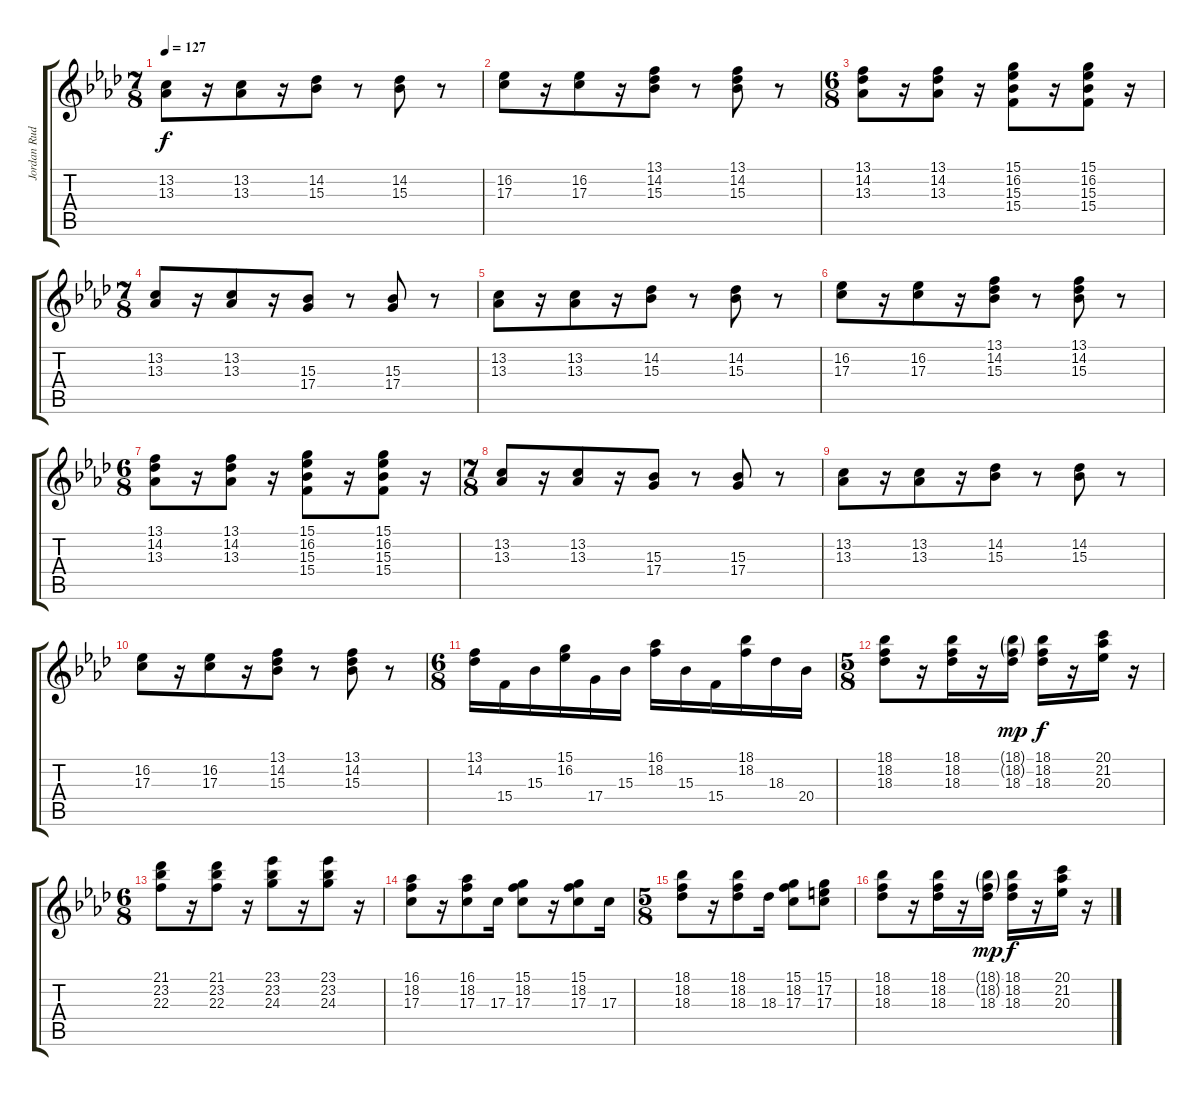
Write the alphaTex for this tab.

\track ("Jordan Rudess - Keys" "Jordan Rud") {instrument lead2sawtooth}
\staff {score tabs}
\tuning (E4 B3 G3 D3 A2 E2) {hide}
\ts (7 8)
\tempo 127
\clef g2
\ks ab
(13.2 13.3).8{dy f} r.16 (13.2 13.3).8 r.16 (14.2 15.3).8 r.8 (14.2 15.3).8 r.8 |
(16.2 17.3).8 r.16 (16.2 17.3).8 r.16 (13.1 14.2 15.3).8 r.8 (13.1 14.2 15.3).8 r.8 |
\ts (6 8)
(13.1 14.2 13.3).8 r.16 (13.1 14.2 13.3).8 r.16 (15.1 16.2 15.3 15.4).8 r.16 (15.1 16.2 15.3 15.4).8 r.16 |
\ts (7 8)
(13.2 13.3).8 r.16 (13.2 13.3).8 r.16 (15.3 17.4).8 r.8 (15.3 17.4).8 r.8 |
(13.2 13.3).8 r.16 (13.2 13.3).8 r.16 (14.2 15.3).8 r.8 (14.2 15.3).8 r.8 |
(16.2 17.3).8 r.16 (16.2 17.3).8 r.16 (13.1 14.2 15.3).8 r.8 (13.1 14.2 15.3).8 r.8 |
\ts (6 8)
(13.1 14.2 13.3).8 r.16 (13.1 14.2 13.3).8 r.16 (15.1 16.2 15.3 15.4).8 r.16 (15.1 16.2 15.3 15.4).8 r.16 |
\ts (7 8)
(13.2 13.3).8 r.16 (13.2 13.3).8 r.16 (15.3 17.4).8 r.8 (15.3 17.4).8 r.8 |
(13.2 13.3).8 r.16 (13.2 13.3).8 r.16 (14.2 15.3).8 r.8 (14.2 15.3).8 r.8 |
(16.2 17.3).8 r.16 (16.2 17.3).8 r.16 (13.1 14.2 15.3).8 r.8 (13.1 14.2 15.3).8 r.8 |
\ts (6 8)
(13.1 14.2).16{instrument rockorgan} 15.4.16 15.3.16 (15.1 16.2).16 17.4.16 15.3.16 (16.1 18.2).16 15.3.16 15.4.16 (18.1 18.2).16 18.3.16 20.4.16 |
\ts (5 8)
(18.1 18.2 18.3).8 r.16 (18.1 18.2 18.3).16 r.16 (18.1{g} 18.2{g} 18.3).16{dy mp} (18.1 18.2 18.3).16{dy f} r.16 (20.1 21.2 20.3).16 r.16 |
\ts (6 8)
(21.1 23.2 22.3).8 r.16 (21.1 23.2 22.3).8 r.16 (23.1 23.2 24.3).8 r.16 (23.1 23.2 24.3).8 r.16 |
(16.1 18.2 17.3).8 r.16 (16.1 18.2 17.3).8 17.3.16 (15.1 18.2 17.3).8 r.16 (15.1 18.2 17.3).8 17.3.16 |
\ts (5 8)
(18.1 18.2 18.3).8 r.16 (18.1 18.2 18.3).8 18.3.16 (15.1 18.2 17.3).8 (15.1 17.2 17.3).8 |
(18.1 18.2 18.3).8 r.16 (18.1 18.2 18.3).16 r.16 (18.1{g} 18.2{g} 18.3).16{dy mp} (18.1 18.2 18.3).16{dy f} r.16 (20.1 21.2 20.3).16 r.16
